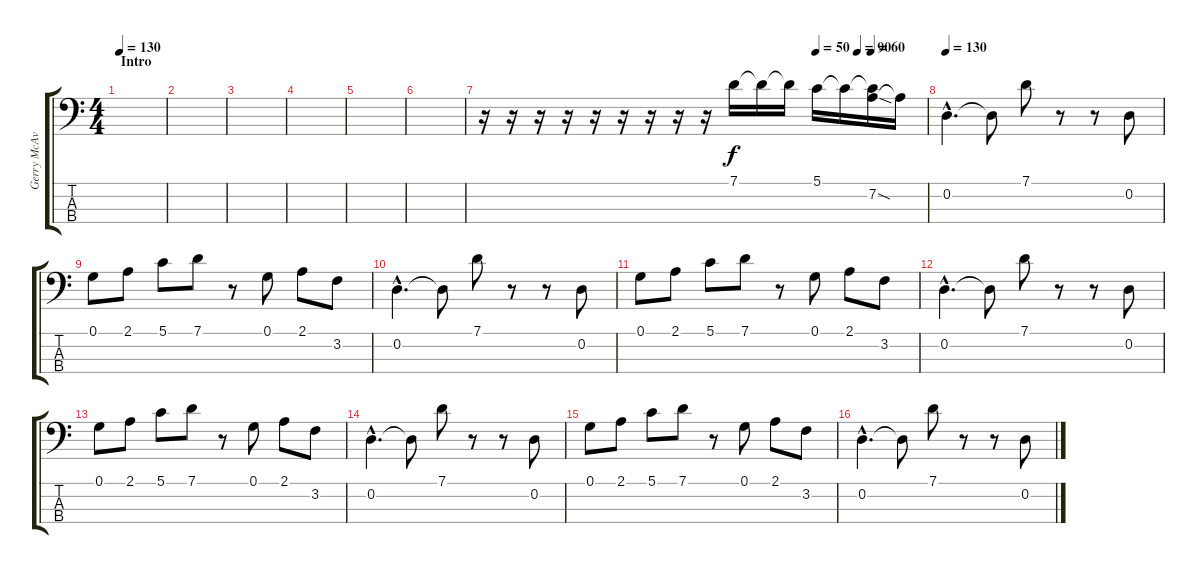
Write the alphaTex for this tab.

\track ("Gerry McAvoy" "Gerry McAv") {instrument electricbasspick}
\staff {score tabs}
\tuning (G2 D2 A1 E1) {hide}
\ts (4 4)
\section ("" "Intro")
\tempo 130
\tempo 90
\tempo 130
\clef f4
\ks c
|
|
|
|
|
|
\tempo (50 0.75)
\tempo (90 0.84375)
\tempo (60 0.875)
r.16 r.16 r.16 r.16 r.16 r.16 r.16 r.16 r.16 7.1.16 7.1{t}.16 7.1{t}.16 5.1.16 5.1{t}.16 (5.1{t} 7.2{sod}).16 7.2{t}.16 |
\tempo 125
\tempo 130
0.2{hac}.4{d} 0.2{t}.8 7.1.8 r.8 r.8 0.2.8 |
0.1.8 2.1.8 5.1.8 7.1.8 r.8 0.1.8 2.1.8 3.2.8 |
0.2{hac}.4{d} 0.2{t}.8 7.1.8 r.8 r.8 0.2.8 |
0.1.8 2.1.8 5.1.8 7.1.8 r.8 0.1.8 2.1.8 3.2.8 |
0.2{hac}.4{d} 0.2{t}.8 7.1.8 r.8 r.8 0.2.8 |
0.1.8 2.1.8 5.1.8 7.1.8 r.8 0.1.8 2.1.8 3.2.8 |
0.2{hac}.4{d} 0.2{t}.8 7.1.8 r.8 r.8 0.2.8 |
0.1.8 2.1.8 5.1.8 7.1.8 r.8 0.1.8 2.1.8 3.2.8 |
0.2{hac}.4{d} 0.2{t}.8 7.1.8 r.8 r.8 0.2.8
